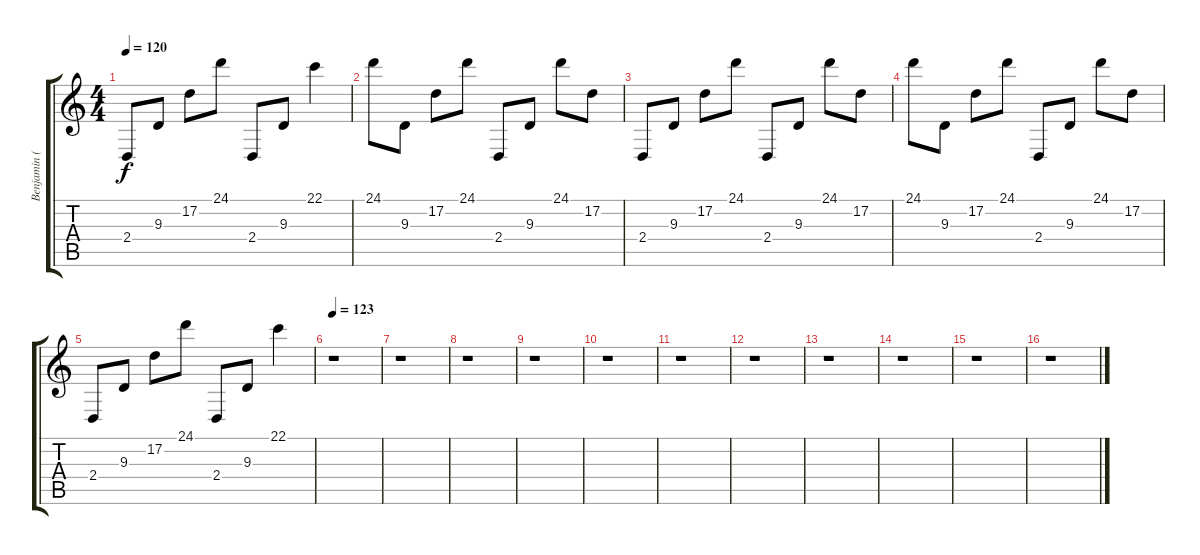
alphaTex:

\track ("Benjamin (KeybMid)" "Benjamin (") {instrument stringensemble1}
\staff {score tabs}
\tuning (D4 A3 F3 C3 G2 D2) {hide}
\ts (4 4)
\tempo 120
\clef g2
\ks c
2.4.8{dy f} 9.3.8 17.2.8 24.1.8 2.4.8 9.3.8 22.1.4 |
24.1.8 9.3.8 17.2.8 24.1.8 2.4.8 9.3.8 24.1.8 17.2.8 |
2.4.8 9.3.8 17.2.8 24.1.8 2.4.8 9.3.8 24.1.8 17.2.8 |
24.1.8 9.3.8 17.2.8 24.1.8 2.4.8 9.3.8 24.1.8 17.2.8 |
2.4.8 9.3.8 17.2.8 24.1.8 2.4.8 9.3.8 22.1.4 |
\tempo 123
r.1 |
r.1 |
r.1 |
r.1 |
r.1 |
r.1 |
r.1 |
r.1 |
r.1 |
r.1 |
r.1
